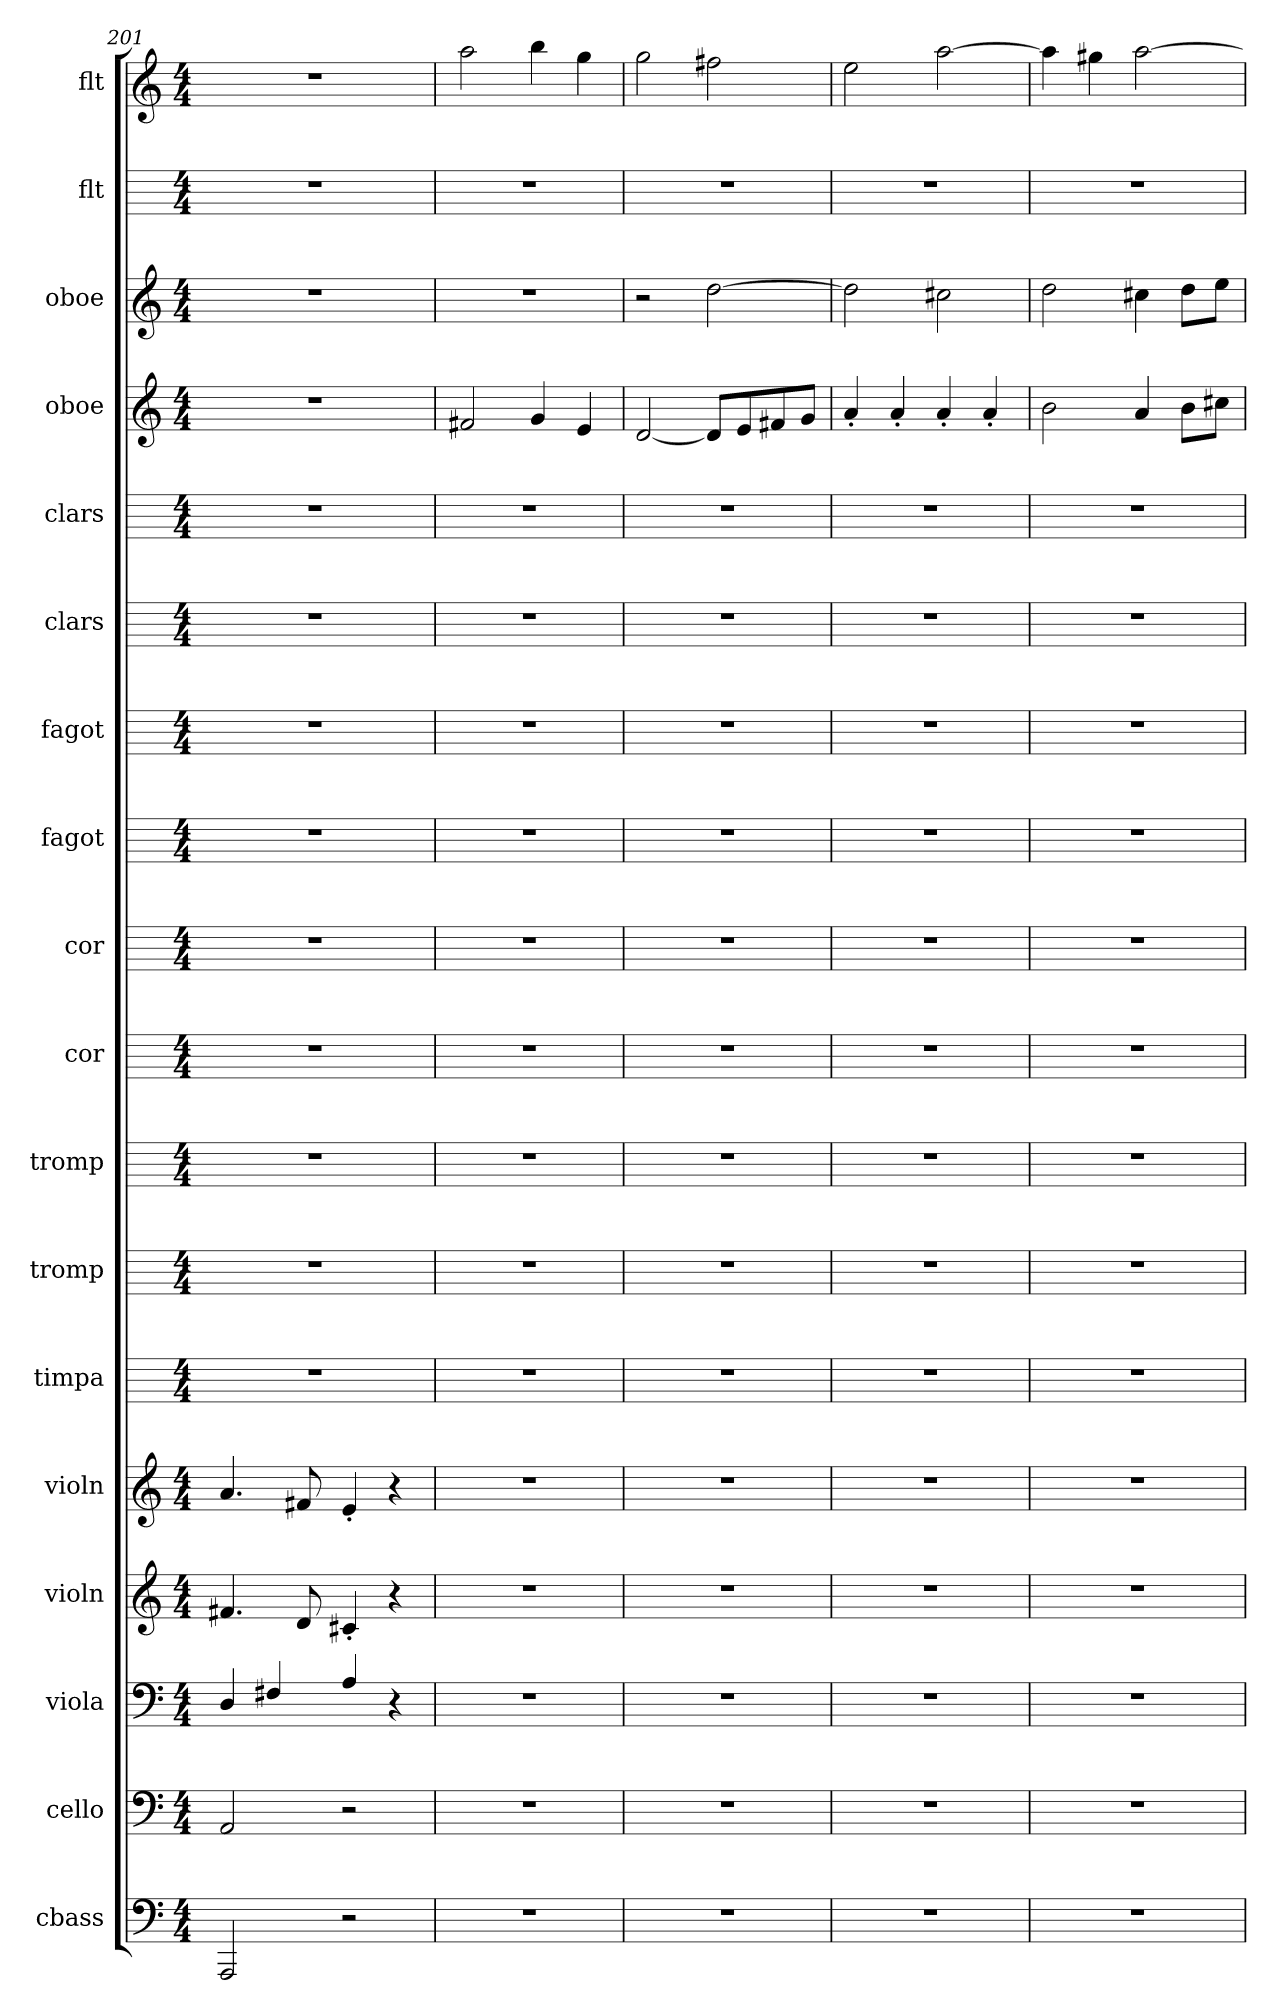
**kern	**kern	**kern	**kern	**kern	**kern	**kern	**kern	**kern	**kern	**kern	**kern	**kern	**kern	**kern	**kern	**kern	**kern
*part18	*part17	*part16	*part15	*part14	*part13	*part12	*part11	*part10	*part9	*part8	*part7	*part6	*part5	*part4	*part3	*part2	*part1
*staff18	*staff17	*staff16	*staff15	*staff14	*staff13	*staff12	*staff11	*staff10	*staff9	*staff8	*staff7	*staff6	*staff5	*staff4	*staff3	*staff2	*staff1
*I"cbass	*I"cello	*I"viola	*I"violn	*I"violn	*I"timpa	*I"tromp	*I"tromp	*I"cor	*I"cor	*I"fagot	*I"fagot	*I"clars	*I"clars	*I"oboe	*I"oboe	*I"flt	*I"flt
*	*	*I'Vla	*	*	*	*	*	*	*	*	*	*	*	*I'Ob	*I'Ob	*	*
*	*	*	*	*	*	*	*	*ITrd4c7	*ITrd4c7	*	*	*	*	*	*	*	*
*M4/4	*M4/4	*M4/4	*M4/4	*M4/4	*M4/4	*M4/4	*M4/4	*M4/4	*M4/4	*M4/4	*M4/4	*M4/4	*M4/4	*M4/4	*M4/4	*M4/4	*M4/4
=201	=201	=201	=201	=201	=201	=201	=201	=201	=201	=201	=201	=201	=201	=201	=201	=201	=201
2AAA/	2AA/	4D/	4.f#/	4.a/	1r	1r	1r	1r	1r	1r	1r	1r	1r	1r	1r	1r	1r
.	.	4F#/	.	.	.	.	.	.	.	.	.	.	.	.	.	.	.
.	.	.	8d/	8f#/	.	.	.	.	.	.	.	.	.	.	.	.	.
2r	2r	4A/	4c#'>/	4e'>/	.	.	.	.	.	.	.	.	.	.	.	.	.
.	.	4r	4r	4r	.	.	.	.	.	.	.	.	.	.	.	.	.
=202	=202	=202	=202	=202	=202	=202	=202	=202	=202	=202	=202	=202	=202	=202	=202	=202	=202
1r	1r	1r	1r	1r	1r	1r	1r	1r	1r	1r	1r	1r	1r	2f#/	1r	1r	2aa\
.	.	.	.	.	.	.	.	.	.	.	.	.	.	4g/	.	.	4bb\
.	.	.	.	.	.	.	.	.	.	.	.	.	.	4e/	.	.	4gg\
=203	=203	=203	=203	=203	=203	=203	=203	=203	=203	=203	=203	=203	=203	=203	=203	=203	=203
1r	1r	1r	1r	1r	1r	1r	1r	1r	1r	1r	1r	1r	1r	[2d/	2r	1r	2gg\
.	.	.	.	.	.	.	.	.	.	.	.	.	.	8d/L]	[2dd\	.	2ff#\
.	.	.	.	.	.	.	.	.	.	.	.	.	.	8e/	.	.	.
.	.	.	.	.	.	.	.	.	.	.	.	.	.	8f#/	.	.	.
.	.	.	.	.	.	.	.	.	.	.	.	.	.	8g/J	.	.	.
=204	=204	=204	=204	=204	=204	=204	=204	=204	=204	=204	=204	=204	=204	=204	=204	=204	=204
1r	1r	1r	1r	1r	1r	1r	1r	1r	1r	1r	1r	1r	1r	4a'>/	2dd\]	1r	2ee\
.	.	.	.	.	.	.	.	.	.	.	.	.	.	4a'>/	.	.	.
.	.	.	.	.	.	.	.	.	.	.	.	.	.	4a'>/	2cc#\	.	[2aa\
.	.	.	.	.	.	.	.	.	.	.	.	.	.	4a'>/	.	.	.
=205	=205	=205	=205	=205	=205	=205	=205	=205	=205	=205	=205	=205	=205	=205	=205	=205	=205
1r	1r	1r	1r	1r	1r	1r	1r	1r	1r	1r	1r	1r	1r	2b\	2dd\	1r	4aa\]
.	.	.	.	.	.	.	.	.	.	.	.	.	.	.	.	.	4gg#\
.	.	.	.	.	.	.	.	.	.	.	.	.	.	4a/	4cc#\	.	[2aa\
.	.	.	.	.	.	.	.	.	.	.	.	.	.	8b\L	8dd\L	.	.
.	.	.	.	.	.	.	.	.	.	.	.	.	.	8cc#\J	8ee\J	.	.
=	=	=	=	=	=	=	=	=	=	=	=	=	=	=	=	=	=
*-	*-	*-	*-	*-	*-	*-	*-	*-	*-	*-	*-	*-	*-	*-	*-	*-	*-
